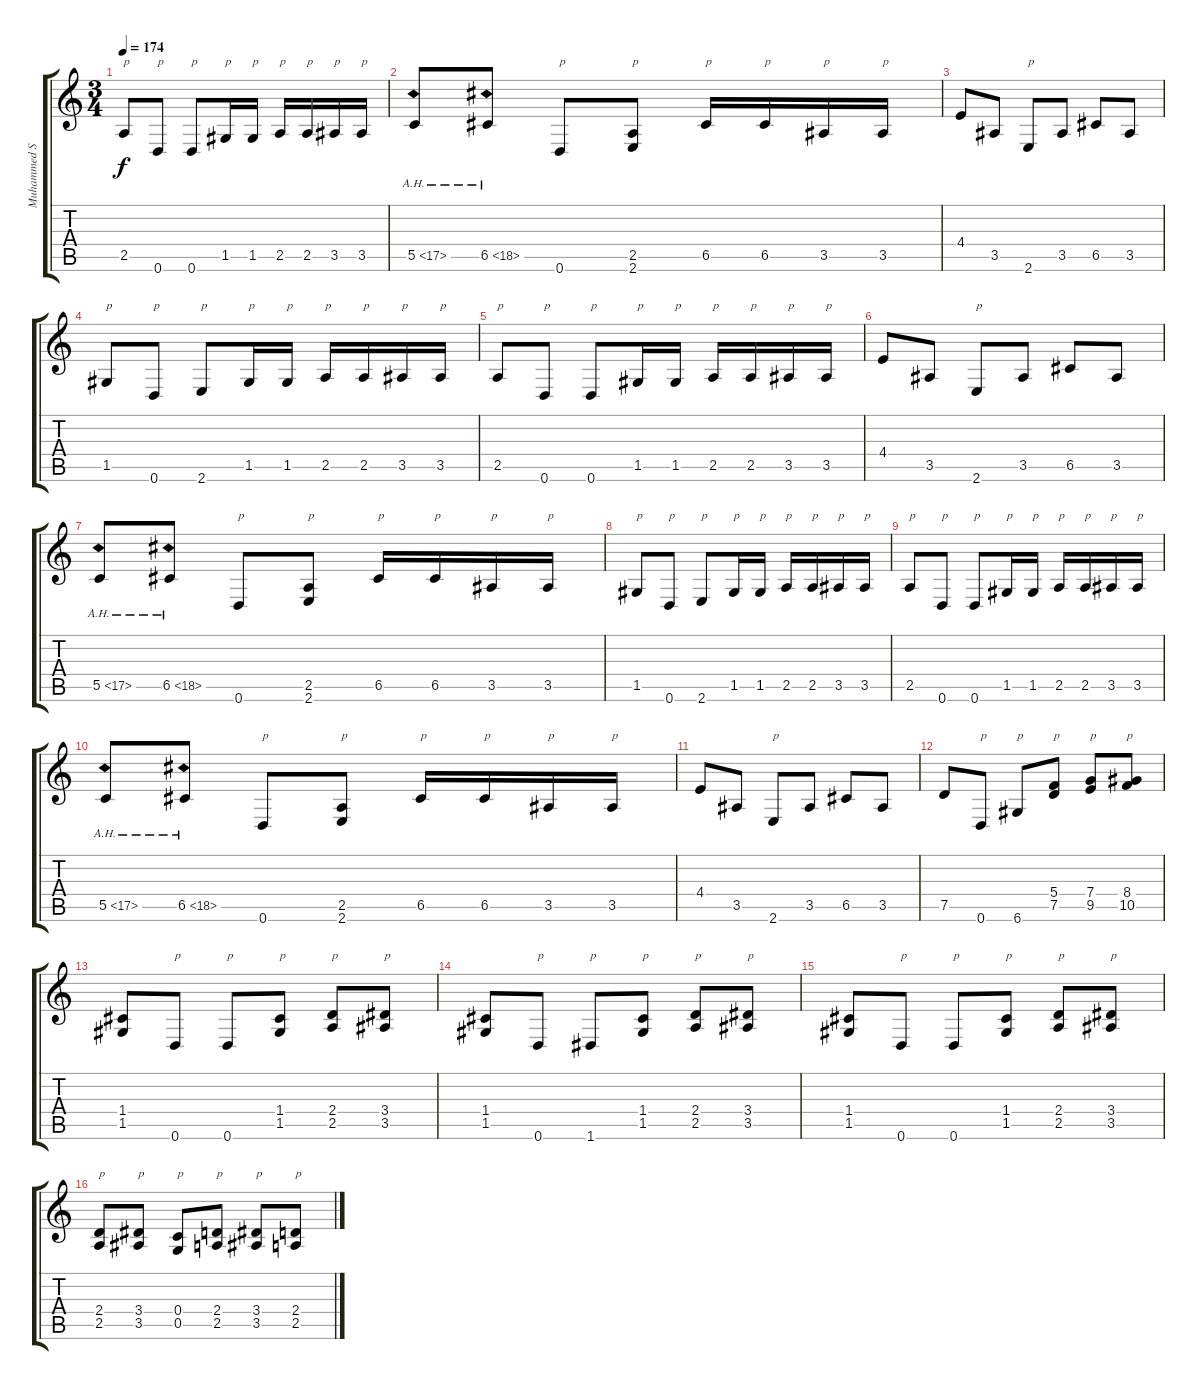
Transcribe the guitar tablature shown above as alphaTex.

\track ("Muhammed Suicmez" "Muhammed S") {instrument distortionguitar}
\staff {score tabs}
\tuning (D4 A3 F3 C3 G2 D2) {hide}
\ts (3 4)
\tempo 174
\clef g2
\ks c
2.5.8{txt "p" dy f} 0.6.8{txt "p"} 0.6.8{txt "p"} 1.5.16{txt "p"} 1.5.16{txt "p"} 2.5.16{txt "p"} 2.5.16{txt "p"} 3.5.16{txt "p"} 3.5.16{txt "p"} |
5.5{ah 12}.8 6.5{ah 12}.8 0.6.8{txt "p"} (2.5 2.6).8{txt "p"} 6.5.16{txt "p"} 6.5.16{txt "p"} 3.5.16{txt "p"} 3.5.16{txt "p"} |
4.4.8 3.5.8 2.6.8{txt "p"} 3.5.8 6.5.8 3.5.8 |
1.5.8{txt "p"} 0.6.8{txt "p"} 2.6.8{txt "p"} 1.5.16{txt "p"} 1.5.16{txt "p"} 2.5.16{txt "p"} 2.5.16{txt "p"} 3.5.16{txt "p"} 3.5.16{txt "p"} |
2.5.8{txt "p"} 0.6.8{txt "p"} 0.6.8{txt "p"} 1.5.16{txt "p"} 1.5.16{txt "p"} 2.5.16{txt "p"} 2.5.16{txt "p"} 3.5.16{txt "p"} 3.5.16{txt "p"} |
4.4.8 3.5.8 2.6.8{txt "p"} 3.5.8 6.5.8 3.5.8 |
5.5{ah 12}.8 6.5{ah 12}.8 0.6.8{txt "p"} (2.5 2.6).8{txt "p"} 6.5.16{txt "p"} 6.5.16{txt "p"} 3.5.16{txt "p"} 3.5.16{txt "p"} |
1.5.8{txt "p"} 0.6.8{txt "p"} 2.6.8{txt "p"} 1.5.16{txt "p"} 1.5.16{txt "p"} 2.5.16{txt "p"} 2.5.16{txt "p"} 3.5.16{txt "p"} 3.5.16{txt "p"} |
2.5.8{txt "p"} 0.6.8{txt "p"} 0.6.8{txt "p"} 1.5.16{txt "p"} 1.5.16{txt "p"} 2.5.16{txt "p"} 2.5.16{txt "p"} 3.5.16{txt "p"} 3.5.16{txt "p"} |
5.5{ah 12}.8 6.5{ah 12}.8 0.6.8{txt "p"} (2.5 2.6).8{txt "p"} 6.5.16{txt "p"} 6.5.16{txt "p"} 3.5.16{txt "p"} 3.5.16{txt "p"} |
4.4.8 3.5.8 2.6.8{txt "p"} 3.5.8 6.5.8 3.5.8 |
7.5.8 0.6.8{txt "p"} 6.6.8{txt "p"} (5.4 7.5).8{txt "p"} (7.4 9.5).8{txt "p"} (8.4 10.5).8{txt "p"} |
(1.4 1.5).8 0.6.8{txt "p"} 0.6.8{txt "p"} (1.4 1.5).8{txt "p"} (2.4 2.5).8{txt "p"} (3.4 3.5).8{txt "p"} |
(1.4 1.5).8 0.6.8{txt "p"} 1.6.8{txt "p"} (1.4 1.5).8{txt "p"} (2.4 2.5).8{txt "p"} (3.4 3.5).8{txt "p"} |
(1.4 1.5).8 0.6.8{txt "p"} 0.6.8{txt "p"} (1.4 1.5).8{txt "p"} (2.4 2.5).8{txt "p"} (3.4 3.5).8{txt "p"} |
(2.4 2.5).8{txt "p"} (3.4 3.5).8{txt "p"} (0.4 0.5).8{txt "p"} (2.4 2.5).8{txt "p"} (3.4 3.5).8{txt "p"} (2.4 2.5).8{txt "p"}
